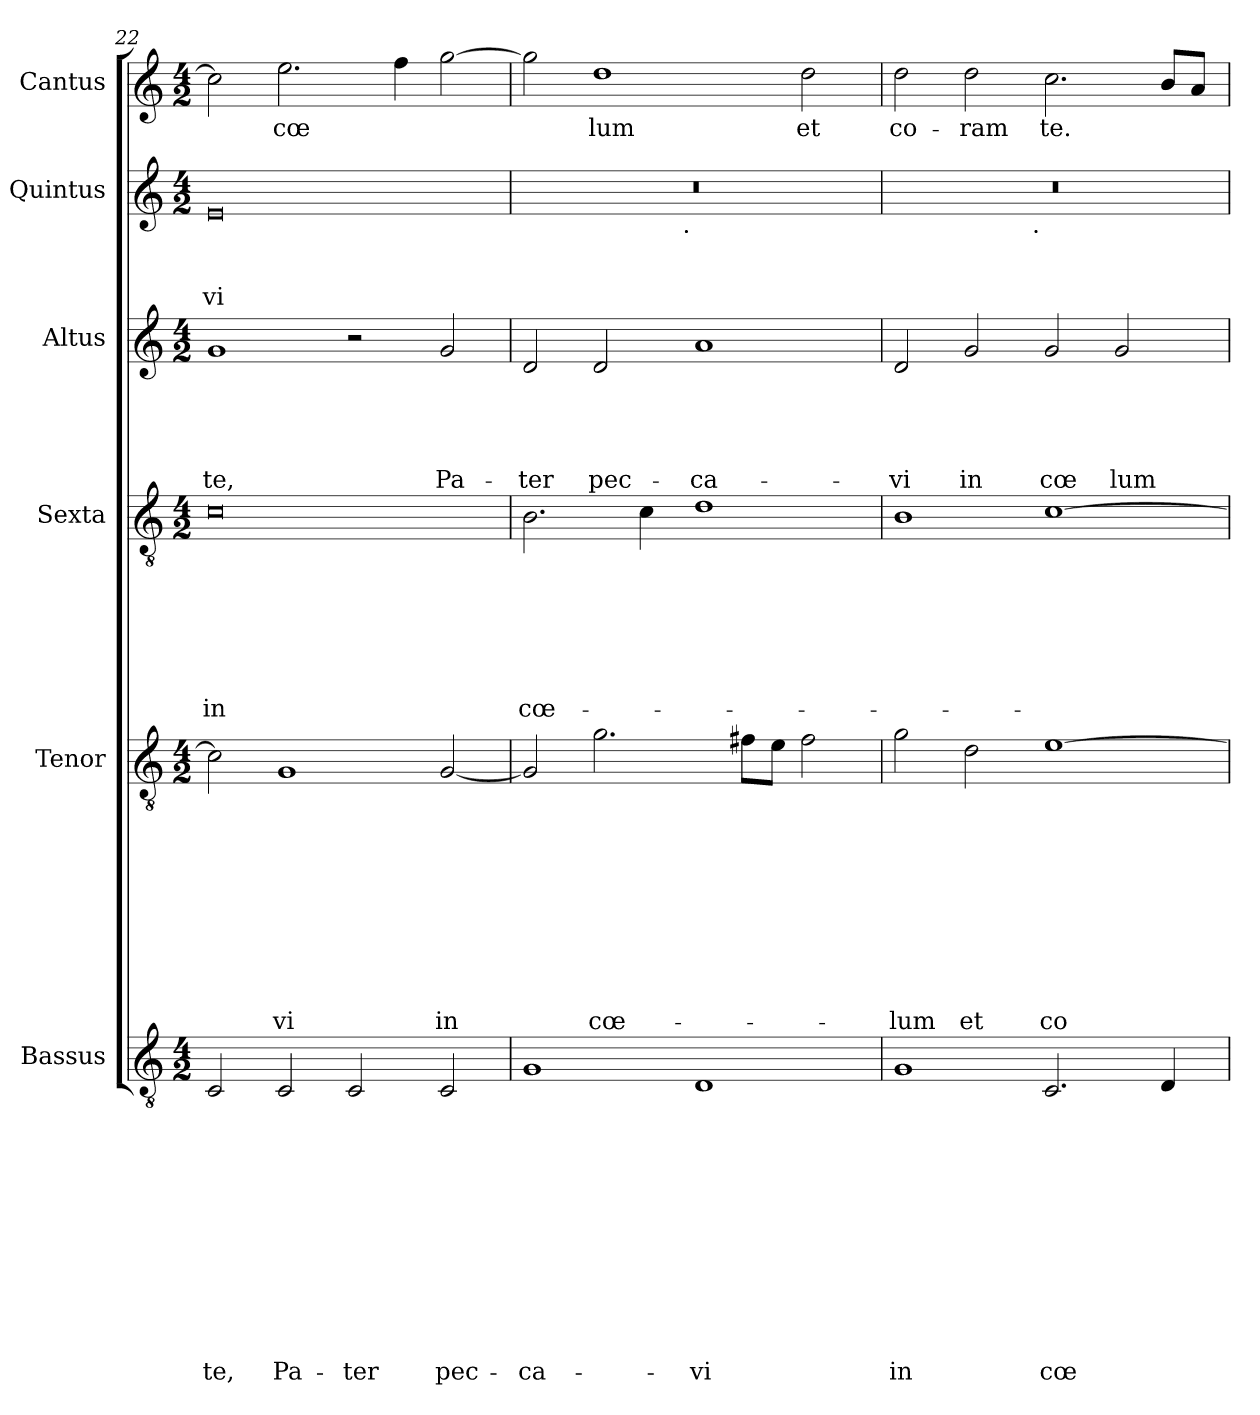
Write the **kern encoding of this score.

**kern	**text	**text	**text	**text	**text	**text	**text	**text	**text	**text	**text	**text	**kern	**text	**text	**text	**text	**text	**text	**text	**text	**text	**text	**kern	**text	**text	**text	**text	**text	**text	**text	**kern	**text	**text	**text	**text	**text	**kern	**text	**text	**text	**kern	**text
*part6	*part6	*part6	*part6	*part6	*part6	*part6	*part6	*part6	*part6	*part6	*part6	*part6	*part5	*part5	*part5	*part5	*part5	*part5	*part5	*part5	*part5	*part5	*part5	*part4	*part4	*part4	*part4	*part4	*part4	*part4	*part4	*part3	*part3	*part3	*part3	*part3	*part3	*part2	*part2	*part2	*part2	*part1	*part1
*staff6	*staff6	*staff6	*staff6	*staff6	*staff6	*staff6	*staff6	*staff6	*staff6	*staff6	*staff6	*staff6	*staff5	*staff5	*staff5	*staff5	*staff5	*staff5	*staff5	*staff5	*staff5	*staff5	*staff5	*staff4	*staff4	*staff4	*staff4	*staff4	*staff4	*staff4	*staff4	*staff3	*staff3	*staff3	*staff3	*staff3	*staff3	*staff2	*staff2	*staff2	*staff2	*staff1	*staff1
*I"Bassus	*	*	*	*	*	*	*	*	*	*	*	*	*I"Tenor	*	*	*	*	*	*	*	*	*	*	*I"Sexta	*	*	*	*	*	*	*	*I"Altus	*	*	*	*	*	*I"Quintus	*	*	*	*I"Cantus	*
*I'Bassus	*	*	*	*	*	*	*	*	*	*	*	*	*I'Tenor	*	*	*	*	*	*	*	*	*	*	*	*	*	*	*	*	*	*	*I'Altus	*	*	*	*	*	*I'Quintus	*	*	*	*I'Cantus	*
*clefGv2	*	*	*	*	*	*	*	*	*	*	*	*	*clefGv2	*	*	*	*	*	*	*	*	*	*	*clefGv2	*	*	*	*	*	*	*	*clefG2	*	*	*	*	*	*clefG2	*	*	*	*clefG2	*
*k[]	*	*	*	*	*	*	*	*	*	*	*	*	*k[]	*	*	*	*	*	*	*	*	*	*	*k[]	*	*	*	*	*	*	*	*k[]	*	*	*	*	*	*k[]	*	*	*	*k[]	*
*C:	*	*	*	*	*	*	*	*	*	*	*	*	*C:	*	*	*	*	*	*	*	*	*	*	*C:	*	*	*	*	*	*	*	*C:	*	*	*	*	*	*C:	*	*	*	*C:	*
*M4/2	*	*	*	*	*	*	*	*	*	*	*	*	*M4/2	*	*	*	*	*	*	*	*	*	*	*M4/2	*	*	*	*	*	*	*	*M4/2	*	*	*	*	*	*M4/2	*	*	*	*M4/2	*
=22	=22	=22	=22	=22	=22	=22	=22	=22	=22	=22	=22	=22	=22	=22	=22	=22	=22	=22	=22	=22	=22	=22	=22	=22	=22	=22	=22	=22	=22	=22	=22	=22	=22	=22	=22	=22	=22	=22	=22	=22	=22	=22	=22
!	!	!	!	!	!	!	!	!	!	!	!	!LO:LY:b	!	!	!	!	!	!	!	!	!	!	!	!	!	!	!	!	!	!	!LO:LY:b	!	!	!	!	!	!LO:LY:b	!	!	!	!LO:LY:b	!	!
2C/	.	.	.	.	.	.	.	.	.	.	.	te,	2c\]	.	.	.	.	.	.	.	.	.	.	0c	.	.	.	.	.	.	in	1g	.	.	.	.	te,	0e	.	.	-vi	2cc\]	.
!	!	!	!	!	!	!	!	!	!	!	!	!LO:LY:b	!	!	!	!	!	!	!	!	!	!	!LO:LY:b	!	!	!	!	!	!	!	!	!	!	!	!	!	!	!	!	!	!	!	!LO:LY:b
2C/	.	.	.	.	.	.	.	.	.	.	.	Pa-	1G	.	.	.	.	.	.	.	.	.	-vi	.	.	.	.	.	.	.	.	.	.	.	.	.	.	.	.	.	.	2.ee\	cœ
!	!	!	!	!	!	!	!	!	!	!	!	!LO:LY:b	!	!	!	!	!	!	!	!	!	!	!	!	!	!	!	!	!	!	!	!	!	!	!	!	!	!	!	!	!	!	!
2C/	.	.	.	.	.	.	.	.	.	.	.	-ter	.	.	.	.	.	.	.	.	.	.	.	.	.	.	.	.	.	.	.	2r	.	.	.	.	.	.	.	.	.	.	.
.	.	.	.	.	.	.	.	.	.	.	.	.	.	.	.	.	.	.	.	.	.	.	.	.	.	.	.	.	.	.	.	.	.	.	.	.	.	.	.	.	.	4ff\	.
!	!	!	!	!	!	!	!	!	!	!	!	!LO:LY:b	!	!	!	!	!	!	!	!	!	!	!LO:LY:b	!	!	!	!	!	!	!	!	!	!	!	!	!	!LO:LY:b	!	!	!	!	!	!
2C/	.	.	.	.	.	.	.	.	.	.	.	pec-	[<2G/	.	.	.	.	.	.	.	.	.	in	.	.	.	.	.	.	.	.	2g/	.	.	.	.	Pa-	.	.	.	.	[>2gg\	.
=23	=23	=23	=23	=23	=23	=23	=23	=23	=23	=23	=23	=23	=23	=23	=23	=23	=23	=23	=23	=23	=23	=23	=23	=23	=23	=23	=23	=23	=23	=23	=23	=23	=23	=23	=23	=23	=23	=23	=23	=23	=23	=23	=23
!	!	!	!	!	!	!	!	!	!	!	!	!LO:LY:b	!	!	!	!	!	!	!	!	!	!	!	!	!	!	!	!	!	!	!LO:LY:b	!	!	!	!	!	!LO:LY:b	!	!	!	!	!	!
*	*	*	*	*	*	*	*	*	*	*	*	*	*	*	*	*	*	*	*	*	*	*	*	*	*	*	*	*	*	*	*	*	*	*	*	*	*	*^	*	*	*	*	*
1G	.	.	.	.	.	.	.	.	.	.	.	-ca-	2G/]	.	.	.	.	.	.	.	.	.	.	2.B\	.	.	.	.	.	.	cœ-	2d/	.	.	.	.	-ter	0r	2ryy	.	.	.	2gg\]	.
!	!	!	!	!	!	!	!	!	!	!	!	!	!	!	!	!	!	!	!	!	!	!	!LO:LY:b	!	!	!	!	!	!	!	!	!	!	!	!	!	!LO:LY:b	!	!	!	!	!	!	!LO:LY:b
.	.	.	.	.	.	.	.	.	.	.	.	.	2.g\	.	.	.	.	.	.	.	.	.	cœ-	.	.	.	.	.	.	.	.	2d/	.	.	.	.	pec-	.	4...ryy	.	.	.	1dd	lum
.	.	.	.	.	.	.	.	.	.	.	.	.	.	.	.	.	.	.	.	.	.	.	.	4c\	.	.	.	.	.	.	.	.	.	.	.	.	.	.	.	.	.	.	.	.
!	!	!	!	!	!	!	!	!	!	!	!	!	!	!	!	!	!	!	!	!	!	!	!	!	!	!	!	!	!	!	!	!	!	!	!	!	!	!	!LO:TX:b:t=.	!	!	!	!	!
.	.	.	.	.	.	.	.	.	.	.	.	.	.	.	.	.	.	.	.	.	.	.	.	.	.	.	.	.	.	.	.	.	.	.	.	.	.	.	1ryy	.	.	.	.	.
!	!	!	!	!	!	!	!	!	!	!	!	!LO:LY:b	!	!	!	!	!	!	!	!	!	!	!	!	!	!	!	!	!	!	!	!	!	!	!	!	!LO:LY:b	!	!	!	!	!	!	!
1D	.	.	.	.	.	.	.	.	.	.	.	-vi	.	.	.	.	.	.	.	.	.	.	.	1d	.	.	.	.	.	.	.	1a	.	.	.	.	-ca-	.	.	.	.	.	.	.
.	.	.	.	.	.	.	.	.	.	.	.	.	8f#\L	.	.	.	.	.	.	.	.	.	.	.	.	.	.	.	.	.	.	.	.	.	.	.	.	.	.	.	.	.	.	.
.	.	.	.	.	.	.	.	.	.	.	.	.	8e\J	.	.	.	.	.	.	.	.	.	.	.	.	.	.	.	.	.	.	.	.	.	.	.	.	.	.	.	.	.	.	.
!	!	!	!	!	!	!	!	!	!	!	!	!	!	!	!	!	!	!	!	!	!	!	!	!	!	!	!	!	!	!	!	!	!	!	!	!	!	!	!	!	!	!	!	!LO:LY:b
.	.	.	.	.	.	.	.	.	.	.	.	.	2f#\	.	.	.	.	.	.	.	.	.	.	.	.	.	.	.	.	.	.	.	.	.	.	.	.	.	.	.	.	.	2dd\	et
.	.	.	.	.	.	.	.	.	.	.	.	.	.	.	.	.	.	.	.	.	.	.	.	.	.	.	.	.	.	.	.	.	.	.	.	.	.	.	32ryy	.	.	.	.	.
!!LO:LB:g=z
=24	=24	=24	=24	=24	=24	=24	=24	=24	=24	=24	=24	=24	=24	=24	=24	=24	=24	=24	=24	=24	=24	=24	=24	=24	=24	=24	=24	=24	=24	=24	=24	=24	=24	=24	=24	=24	=24	=24	=24	=24	=24	=24	=24	=24
!	!	!	!	!	!	!	!	!	!	!	!	!LO:LY:b	!	!	!	!	!	!	!	!	!	!	!LO:LY:b	!	!	!	!	!	!	!	!	!	!	!	!	!	!LO:LY:b	!	!	!	!	!	!	!LO:LY:b
1G	.	.	.	.	.	.	.	.	.	.	.	in	2g\	.	.	.	.	.	.	.	.	.	-lum	1B	.	.	.	.	.	.	.	2d/	.	.	.	.	-vi	0r	2ryy	.	.	.	2dd\	co-
!	!	!	!	!	!	!	!	!	!	!	!	!	!	!	!	!	!	!	!	!	!	!	!LO:LY:b	!	!	!	!	!	!	!	!	!	!	!	!	!	!LO:LY:b	!	!	!	!	!	!	!LO:LY:b
.	.	.	.	.	.	.	.	.	.	.	.	.	2d\	.	.	.	.	.	.	.	.	.	et	.	.	.	.	.	.	.	.	2g/	.	.	.	.	in	.	4...ryy	.	.	.	2dd\	-ram
!	!	!	!	!	!	!	!	!	!	!	!	!	!	!	!	!	!	!	!	!	!	!	!	!	!	!	!	!	!	!	!	!	!	!	!	!	!	!	!LO:TX:b:t=.	!	!	!	!	!
.	.	.	.	.	.	.	.	.	.	.	.	.	.	.	.	.	.	.	.	.	.	.	.	.	.	.	.	.	.	.	.	.	.	.	.	.	.	.	1ryy	.	.	.	.	.
!	!	!	!	!	!	!	!	!	!	!	!	!LO:LY:b	!	!	!	!	!	!	!	!	!	!	!LO:LY:b	!	!	!	!	!	!	!	!	!	!	!	!	!	!LO:LY:b	!	!	!	!	!	!	!LO:LY:b
2.C/	.	.	.	.	.	.	.	.	.	.	.	cœ	[>1e	.	.	.	.	.	.	.	.	.	co-	[>1c	.	.	.	.	.	.	.	2g/	.	.	.	.	cœ	.	.	.	.	.	2.cc\	te.
!	!	!	!	!	!	!	!	!	!	!	!	!	!	!	!	!	!	!	!	!	!	!	!	!	!	!	!	!	!	!	!	!	!	!	!	!	!LO:LY:b	!	!	!	!	!	!	!
.	.	.	.	.	.	.	.	.	.	.	.	.	.	.	.	.	.	.	.	.	.	.	.	.	.	.	.	.	.	.	.	2g/	.	.	.	.	lum	.	.	.	.	.	.	.
4D/	.	.	.	.	.	.	.	.	.	.	.	.	.	.	.	.	.	.	.	.	.	.	.	.	.	.	.	.	.	.	.	.	.	.	.	.	.	.	.	.	.	.	8b/L	.
.	.	.	.	.	.	.	.	.	.	.	.	.	.	.	.	.	.	.	.	.	.	.	.	.	.	.	.	.	.	.	.	.	.	.	.	.	.	.	.	.	.	.	8a/J	.
.	.	.	.	.	.	.	.	.	.	.	.	.	.	.	.	.	.	.	.	.	.	.	.	.	.	.	.	.	.	.	.	.	.	.	.	.	.	.	32ryy	.	.	.	.	.
*	*	*	*	*	*	*	*	*	*	*	*	*	*	*	*	*	*	*	*	*	*	*	*	*	*	*	*	*	*	*	*	*	*	*	*	*	*	*v	*v	*	*	*	*	*
=	=	=	=	=	=	=	=	=	=	=	=	=	=	=	=	=	=	=	=	=	=	=	=	=	=	=	=	=	=	=	=	=	=	=	=	=	=	=	=	=	=	=	=
*-	*-	*-	*-	*-	*-	*-	*-	*-	*-	*-	*-	*-	*-	*-	*-	*-	*-	*-	*-	*-	*-	*-	*-	*-	*-	*-	*-	*-	*-	*-	*-	*-	*-	*-	*-	*-	*-	*-	*-	*-	*-	*-	*-
